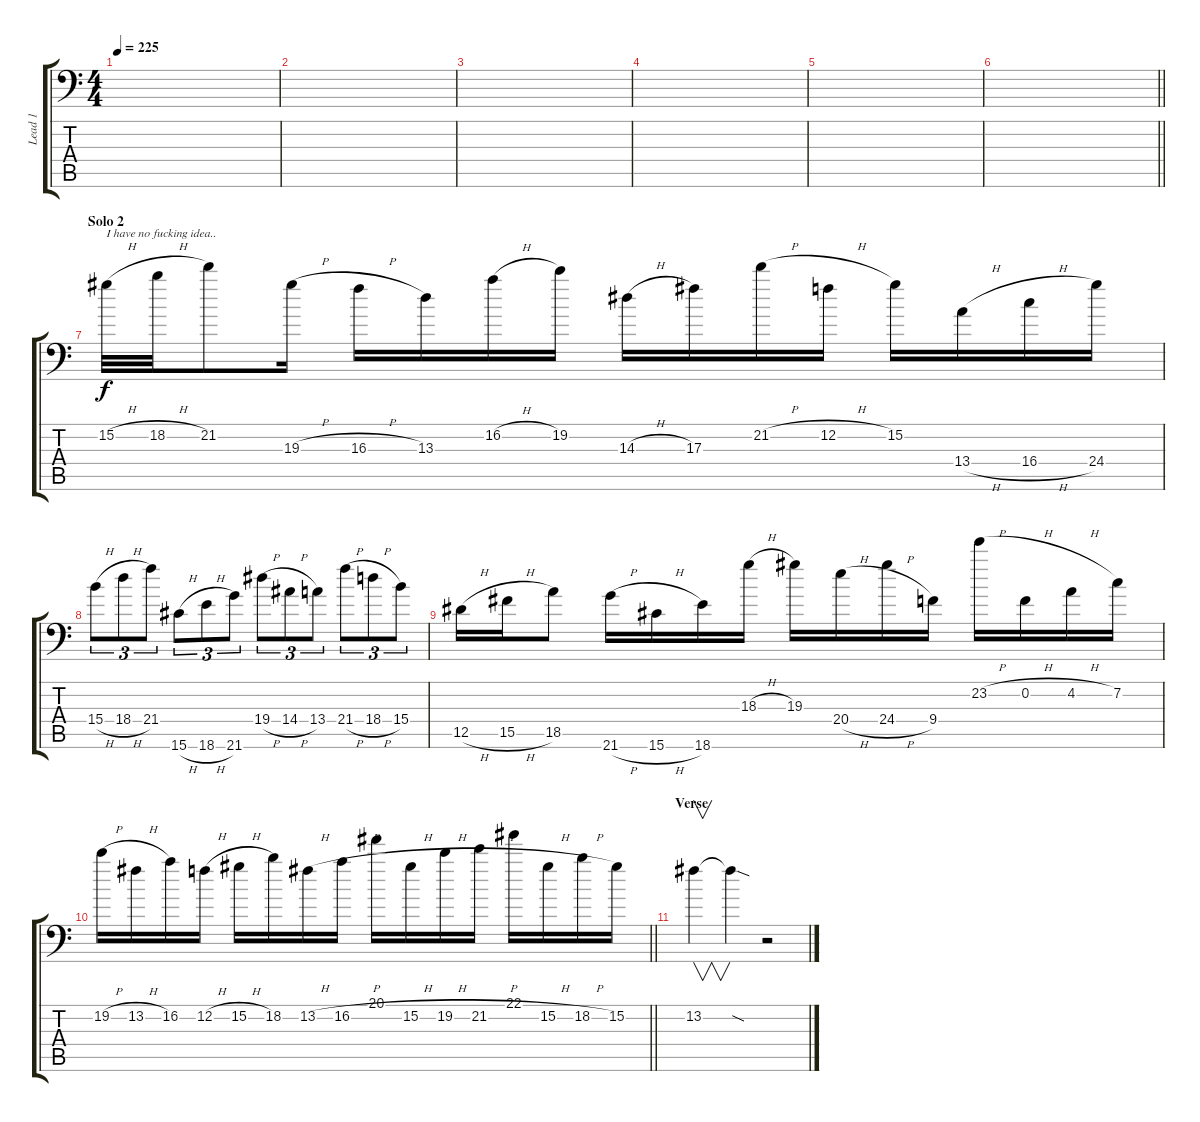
\track ("Lead 1" "Lead 1") {instrument distortionguitar}
\staff {score tabs}
\tuning (Bb3 F3 Db3 Ab2 Eb2 Bb1) {hide}
\ts (4 4)
\tempo 225
\clef f4
\ks c
|
|
|
|
|
\barLineRight lightlight
|
\section ("" "Solo 2")
15.2{h}.32{txt "I have no fucking idea.." volume 16} 18.2{h}.32 21.2.8 19.3{h}.16 16.3{h}.16 13.3.16 16.2{h}.16 19.2.16 14.3{h}.16 17.3.16 21.2{h}.16 12.2{h}.16 15.2.16 13.4{h}.16 16.4{h}.16 24.4.16 |
15.4{h}.8{tu (3 2)} 18.4{h}.8{tu (3 2)} 21.4.8{tu (3 2)} 15.6{h}.8{tu (3 2)} 18.6{h}.8{tu (3 2)} 21.6.8{tu (3 2)} 19.4{h}.8{tu (3 2)} 14.4{h}.8{tu (3 2)} 13.4.8{tu (3 2)} 21.4{h}.8{tu (3 2)} 18.4{h}.8{tu (3 2)} 15.4.8{tu (3 2)} |
12.5{h}.16 15.5{h}.16 18.5.8 21.6{h}.16 15.6{h}.16 18.6.16 18.3{h}.16 19.3.16 20.4{h}.16 24.4{h}.16 9.4.16 23.2{h}.16 0.2{h}.16 4.2{h}.16 7.2.16 |
\barLineRight lightlight
19.2{h}.16 13.2{h}.16 16.2.16 12.2{h}.16 15.2{h}.16 18.2.16 13.2{h}.16 16.2{h}.16 20.1.16 15.2{h}.16 19.2{h}.16 21.2{h}.16 22.1.16 15.2{h}.16 18.2{h}.16 15.2.16 |
\section ("" "Verse")
13.2.4{v} 13.2{sod t}.4 r.2
